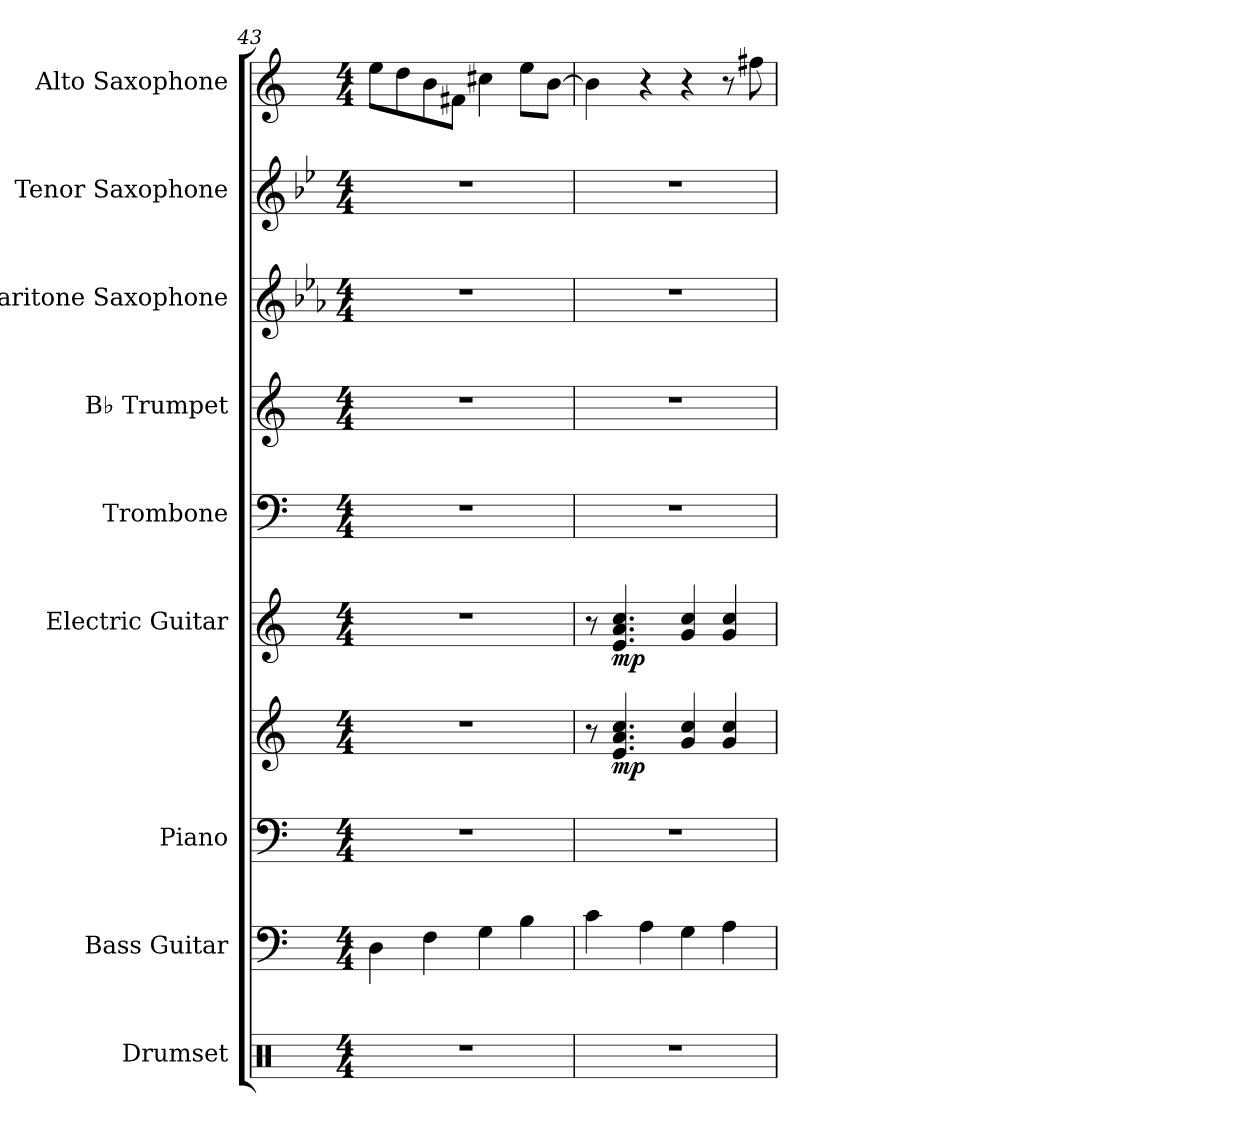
**kern	**kern	**kern	**kern	**dynam	**kern	**dynam	**kern	**kern	**kern	**kern	**kern
*part9	*part8	*part7	*part7	*part7	*part6	*part6	*part5	*part4	*part3	*part2	*part1
*staff10	*staff9	*staff8	*staff7	*staff7/8	*staff6	*staff6	*staff5	*staff4	*staff3	*staff2	*staff1
*I"Drumset	*I"Bass Guitar	*I"Piano	*	*	*I"Electric Guitar	*	*I"Trombone	*I"B♭ Trumpet	*I"Baritone Saxophone	*I"Tenor Saxophone	*I"Alto Saxophone
*I'D. Set	*I'B. Guit.	*I'Pno.	*	*	*I'El. Guit.	*	*I'Tbn.	*I'B♭ Tpt.	*I'Bar. Sax.	*I'T. Sax.	*I'A. Sax.
*clefX	*clefF4	*clefF4	*clefG2	*	*clefG2	*	*clefF4	*clefG2	*clefG2	*clefG2	*clefG2
*	*ITrd7c12	*	*	*	*	*	*	*ITrd1c2	*ITrd12c21	*ITrd8c14	*ITrd5c9
*k[]	*k[]	*k[]	*k[]	*	*k[]	*	*k[]	*k[b-e-]	*k[b-e-a-]	*k[b-e-]	*k[b-e-a-]
*M4/4	*M4/4	*M4/4	*M4/4	*	*M4/4	*	*M4/4	*M4/4	*M4/4	*M4/4	*M4/4
=43	=43	=43	=43	=43	=43	=43	=43	=43	=43	=43	=43
1r	4DD\	1r	1r	.	1r	.	1r	1r	1r	1r	8g\L
.	.	.	.	.	.	.	.	.	.	.	8f\
.	4FF\	.	.	.	.	.	.	.	.	.	8d\
.	.	.	.	.	.	.	.	.	.	.	8An\J
.	4GG\	.	.	.	.	.	.	.	.	.	4en\
.	4BB\	.	.	.	.	.	.	.	.	.	8g\L
.	.	.	.	.	.	.	.	.	.	.	[8d\J
=44	=44	=44	=44	=44	=44	=44	=44	=44	=44	=44	=44
1r	4C\	1r	8r	.	8r	.	1r	1r	1r	1r	4d\]
!	!	!	!	!LO:DY:b	!	!LO:DY:b	!	!	!	!	!
.	.	.	4.e/ 4.a/ 4.cc/	mp	4.e/ 4.a/ 4.cc/	mp	.	.	.	.	.
.	4AA\	.	.	.	.	.	.	.	.	.	4r
.	4GG\	.	4g/ 4cc/	.	4g/ 4cc/	.	.	.	.	.	4r
.	4AA\	.	4g/ 4cc/	.	4g/ 4cc/	.	.	.	.	.	8r
.	.	.	.	.	.	.	.	.	.	.	8an\
=	=	=	=	=	=	=	=	=	=	=	=
*-	*-	*-	*-	*-	*-	*-	*-	*-	*-	*-	*-
